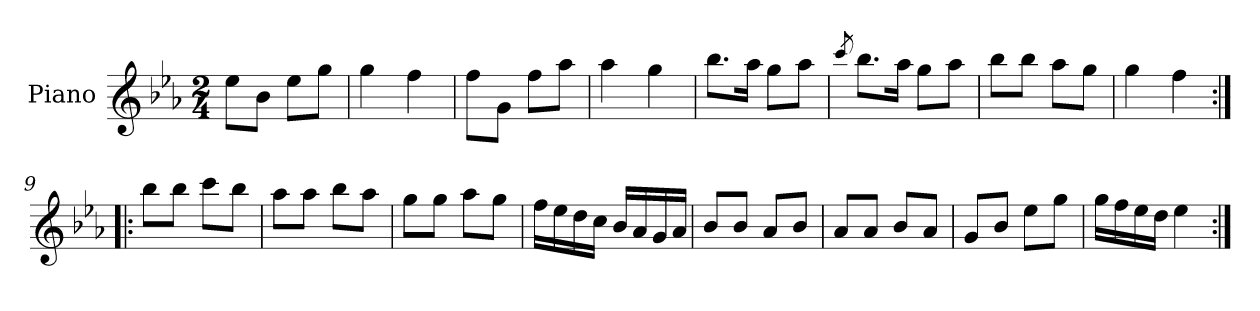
**kern
*part1
*staff1
*I"Piano
*I'Pno.
*clefG2
*k[b-e-a-]
*M2/4
=1
8ee-\L
8b-\J
8ee-\L
8gg\J
=2
4gg\
4ff\
=3
8ff\L
8g\J
8ff\L
8aa-\J
=4
4aa-\
4gg\
=5
8.bb-\L
16aa-\Jk
8gg\L
8aa-\J
=6
8qccc/
8.bb-\L
16aa-\Jk
8gg\L
8aa-\J
=7
8bb-\L
8bb-\J
8aa-\L
8gg\J
=8
4gg\
4ff\
=9:|!|:
8bb-\L
8bb-\J
8ccc\L
8bb-\J
=10
8aa-\L
8aa-\J
8bb-\L
8aa-\J
=11
8gg\L
8gg\J
8aa-\L
8gg\J
=12
16ff\LL
16ee-\
16dd\
16cc\JJ
16b-/LL
16a-/
16g/
16a-/JJ
=13
8b-/L
8b-/J
8a-/L
8b-/J
=14
8a-/L
8a-/J
8b-/L
8a-/J
=15
8g/L
8b-/J
8ee-\L
8gg\J
=16
16gg\LL
16ff\
16ee-\
16dd\JJ
4ee-\
=:|!
*-
